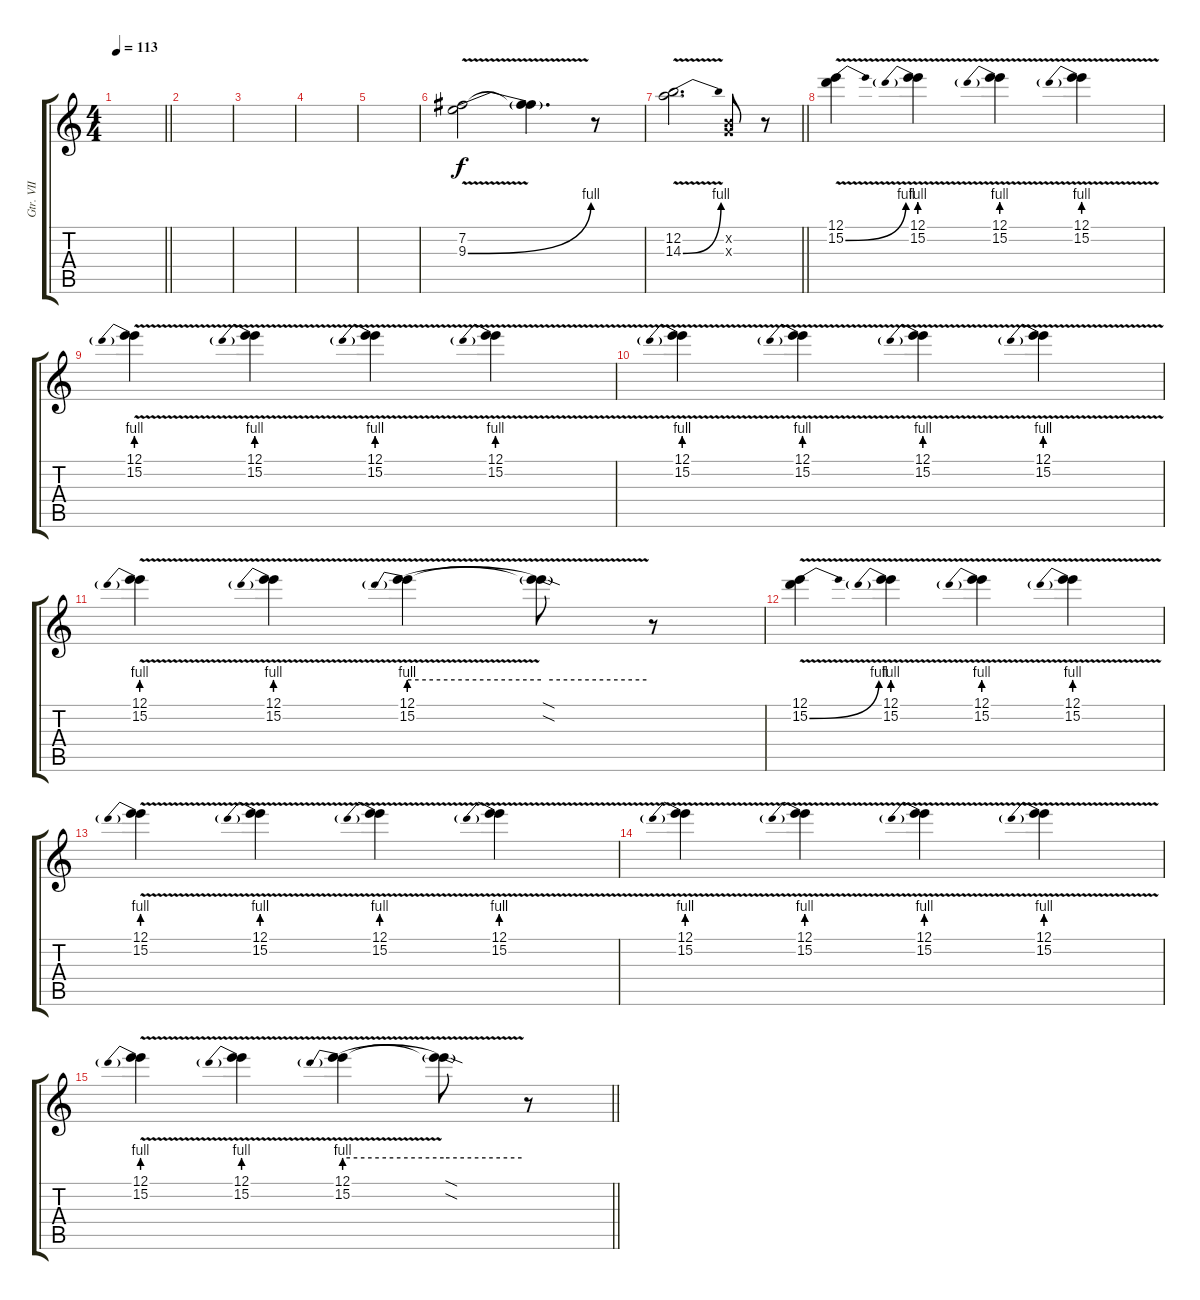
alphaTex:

\track ("Gtr. VII" "Gtr. VII") {instrument distortionguitar}
\staff {score tabs}
\tuning (E4 B3 G3 D3 A2 E2) {hide}
\ts (4 4)
\tempo 113
\clef g2
\barLineRight lightlight
\ks c
|
|
|
|
|
(7.2 9.3{be (bend 0 0 60 4) v}).2 (7.2{t} 9.3{t}).4{d} r.8 |
\barLineRight lightlight
(12.2 14.3{be (bend 0 0 60 4) v}).2{d} (0.2{x} 0.3{x}).8 r.8 |
(12.1 15.2{be (bend 0 0 60 4) v}).4{volume 8} (12.1 15.2{be (prebend 0 4 60 4) v}).4 (12.1 15.2{be (prebend 0 4 60 4) v}).4 (12.1 15.2{be (prebend 0 4 60 4) v}).4 |
(12.1 15.2{be (prebend 0 4 60 4) v}).4 (12.1 15.2{be (prebend 0 4 60 4) v}).4 (12.1 15.2{be (prebend 0 4 60 4) v}).4 (12.1 15.2{be (prebend 0 4 60 4) v}).4 |
(12.1 15.2{be (prebend 0 4 60 4) v}).4 (12.1 15.2{be (prebend 0 4 60 4) v}).4 (12.1 15.2{be (prebend 0 4 60 4) v}).4 (12.1 15.2{be (prebend 0 4 60 4) v}).4 |
(12.1 15.2{be (prebend 0 4 60 4) v}).4 (12.1 15.2{be (prebend 0 4 60 4) v}).4 (12.1 15.2{be (prebend 0 4 60 4) v}).4 (12.1{sod t} 15.2{be (hold 0 4 60 4) v sod t}).8 r.8 |
(12.1 15.2{be (bend 0 0 60 4) v}).4{volume 8} (12.1 15.2{be (prebend 0 4 60 4) v}).4 (12.1 15.2{be (prebend 0 4 60 4) v}).4 (12.1 15.2{be (prebend 0 4 60 4) v}).4 |
(12.1 15.2{be (prebend 0 4 60 4) v}).4 (12.1 15.2{be (prebend 0 4 60 4) v}).4 (12.1 15.2{be (prebend 0 4 60 4) v}).4 (12.1 15.2{be (prebend 0 4 60 4) v}).4 |
(12.1 15.2{be (prebend 0 4 60 4) v}).4 (12.1 15.2{be (prebend 0 4 60 4) v}).4 (12.1 15.2{be (prebend 0 4 60 4) v}).4 (12.1 15.2{be (prebend 0 4 60 4) v}).4 |
\barLineRight lightlight
(12.1 15.2{be (prebend 0 4 60 4) v}).4 (12.1 15.2{be (prebend 0 4 60 4) v}).4 (12.1 15.2{be (prebend 0 4 60 4) v}).4 (12.1{sod t} 15.2{be (hold 0 4 60 4) v sod t}).8 r.8
